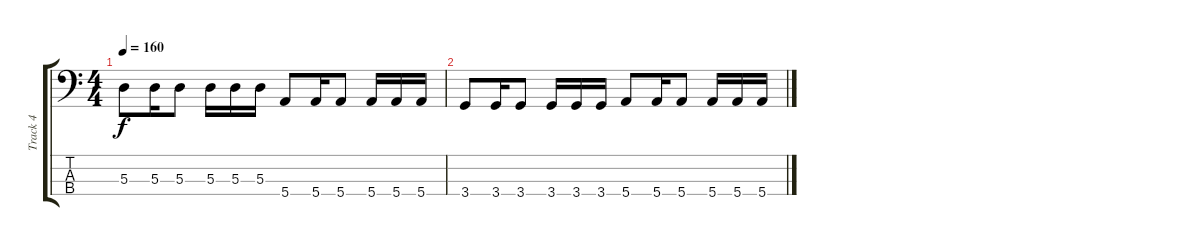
\track ("Track 4" "Track 4") {instrument electricbasspick}
\staff {score tabs}
\tuning (G2 D2 A1 E1) {hide}
\ts (4 4)
\tempo 160
\clef f4
\ks c
5.3.8{dy f} 5.3.16 5.3.8 5.3.16 5.3.16 5.3.16 5.4.8 5.4.16 5.4.8 5.4.16 5.4.16 5.4.16 |
3.4.8 3.4.16 3.4.8 3.4.16 3.4.16 3.4.16 5.4.8 5.4.16 5.4.8 5.4.16 5.4.16 5.4.16
